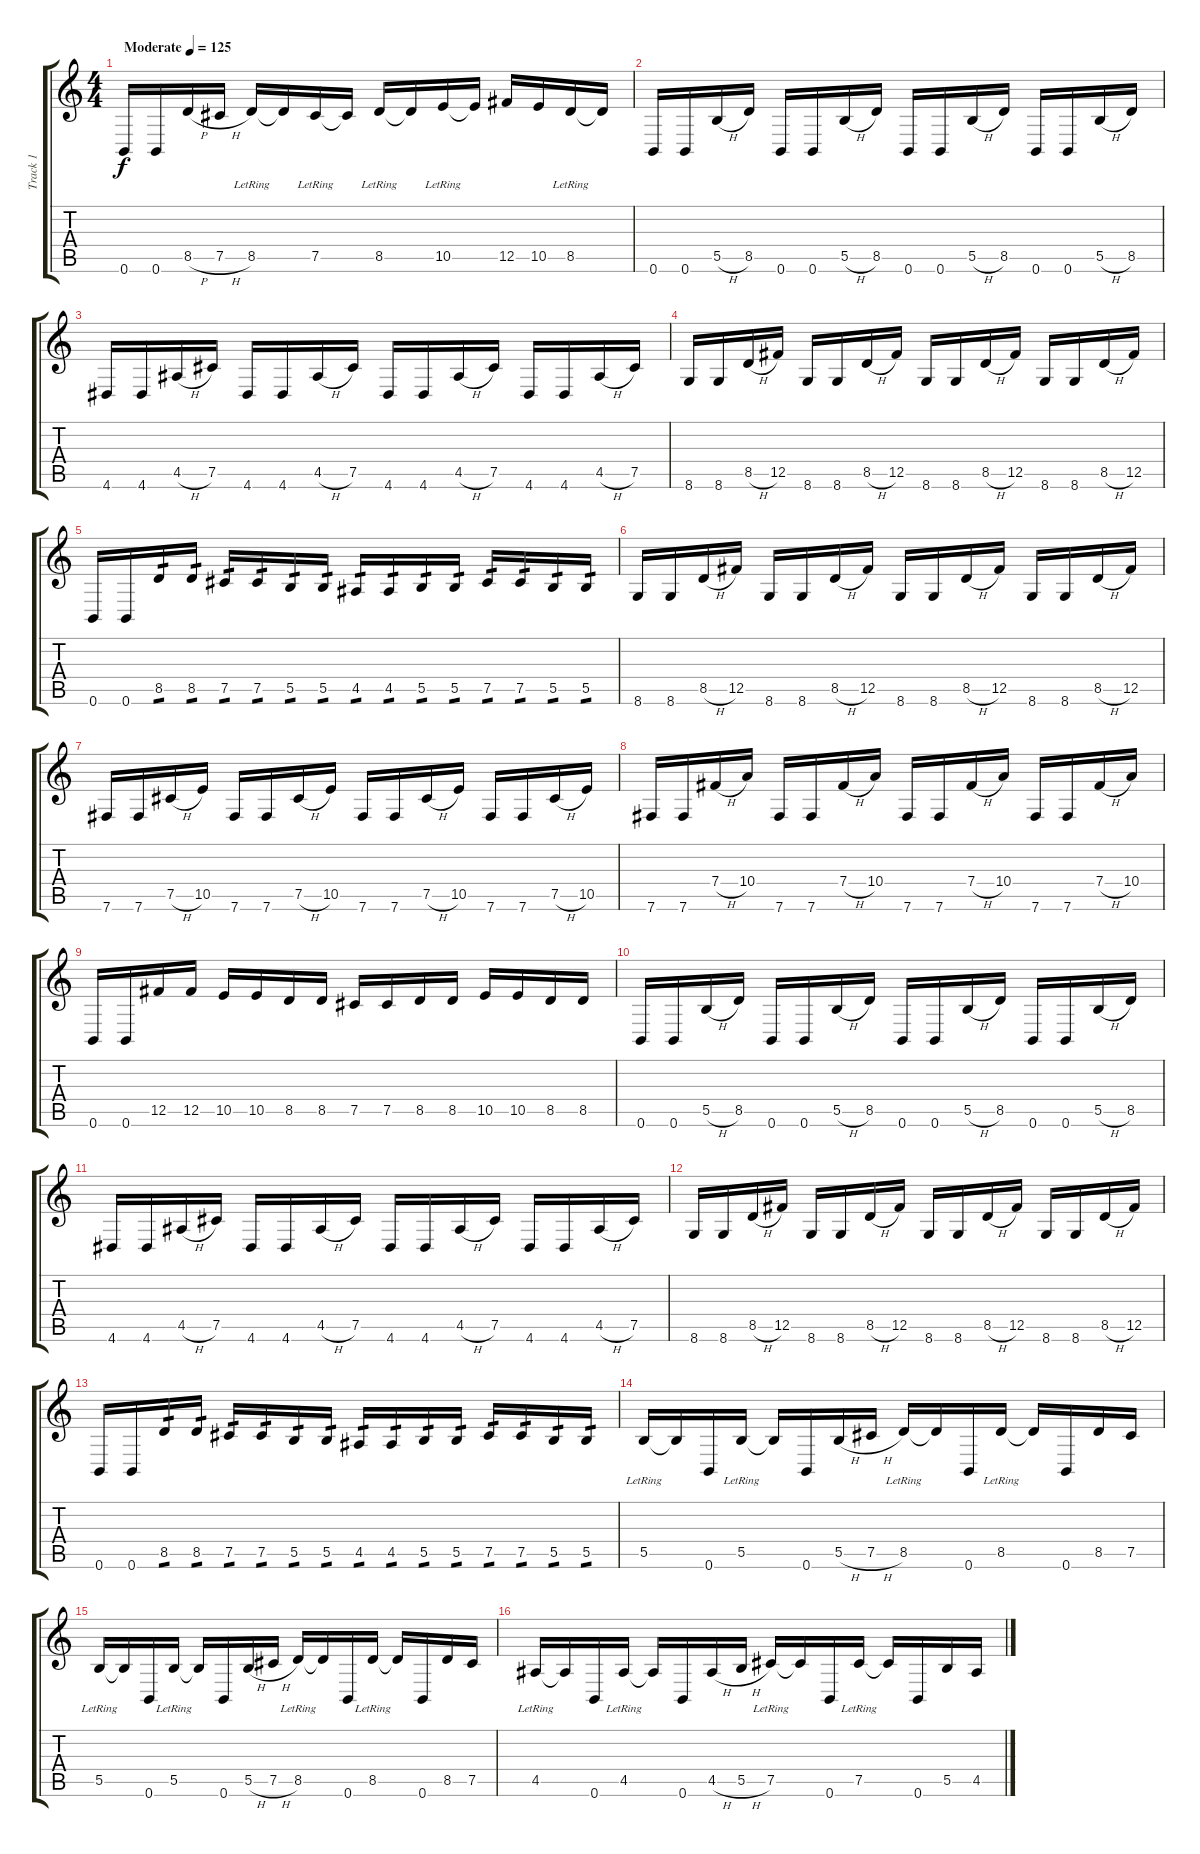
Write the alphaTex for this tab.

\track ("Track 1" "Track 1") {instrument distortionguitar}
\staff {score tabs}
\tuning (Db4 Ab3 E3 B2 Gb2 B1) {hide}
\ts (4 4)
\tempo (125 "Moderate")
\clef g2
\ks c
0.6.16{dy f instrument distortionguitar} 0.6.16 8.5{h}.16 7.5{h}.16 8.5{lr}.16 8.5{t}.16 7.5{lr}.16 7.5{t}.16 8.5{lr}.16 8.5{t}.16 10.5{lr}.16 10.5{t}.16 12.5.16 10.5.16 8.5{lr}.16 8.5{t}.16 |
0.6.16 0.6.16 5.5{h}.16 8.5.16 0.6.16 0.6.16 5.5{h}.16 8.5.16 0.6.16 0.6.16 5.5{h}.16 8.5.16 0.6.16 0.6.16 5.5{h}.16 8.5.16 |
4.6.16 4.6.16 4.5{h}.16 7.5.16 4.6.16 4.6.16 4.5{h}.16 7.5.16 4.6.16 4.6.16 4.5{h}.16 7.5.16 4.6.16 4.6.16 4.5{h}.16 7.5.16 |
8.6.16 8.6.16 8.5{h}.16 12.5.16 8.6.16 8.6.16 8.5{h}.16 12.5.16 8.6.16 8.6.16 8.5{h}.16 12.5.16 8.6.16 8.6.16 8.5{h}.16 12.5.16 |
0.6.16 0.6.16 8.5.16{tp 1} 8.5.16{tp 1} 7.5.16{tp 1} 7.5.16{tp 1} 5.5.16{tp 1} 5.5.16{tp 1} 4.5.16{tp 1} 4.5.16{tp 1} 5.5.16{tp 1} 5.5.16{tp 1} 7.5.16{tp 1} 7.5.16{tp 1} 5.5.16{tp 1} 5.5.16{tp 1} |
8.6.16 8.6.16 8.5{h}.16 12.5.16 8.6.16 8.6.16 8.5{h}.16 12.5.16 8.6.16 8.6.16 8.5{h}.16 12.5.16 8.6.16 8.6.16 8.5{h}.16 12.5.16 |
7.6.16 7.6.16 7.5{h}.16 10.5.16 7.6.16 7.6.16 7.5{h}.16 10.5.16 7.6.16 7.6.16 7.5{h}.16 10.5.16 7.6.16 7.6.16 7.5{h}.16 10.5.16 |
7.6.16 7.6.16 7.4{h}.16 10.4.16 7.6.16 7.6.16 7.4{h}.16 10.4.16 7.6.16 7.6.16 7.4{h}.16 10.4.16 7.6.16 7.6.16 7.4{h}.16 10.4.16 |
0.6.16 0.6.16 12.5.16 12.5.16 10.5.16 10.5.16 8.5.16 8.5.16 7.5.16 7.5.16 8.5.16 8.5.16 10.5.16 10.5.16 8.5.16 8.5.16 |
0.6.16 0.6.16 5.5{h}.16 8.5.16 0.6.16 0.6.16 5.5{h}.16 8.5.16 0.6.16 0.6.16 5.5{h}.16 8.5.16 0.6.16 0.6.16 5.5{h}.16 8.5.16 |
4.6.16 4.6.16 4.5{h}.16 7.5.16 4.6.16 4.6.16 4.5{h}.16 7.5.16 4.6.16 4.6.16 4.5{h}.16 7.5.16 4.6.16 4.6.16 4.5{h}.16 7.5.16 |
8.6.16 8.6.16 8.5{h}.16 12.5.16 8.6.16 8.6.16 8.5{h}.16 12.5.16 8.6.16 8.6.16 8.5{h}.16 12.5.16 8.6.16 8.6.16 8.5{h}.16 12.5.16 |
0.6.16 0.6.16 8.5.16{tp 1} 8.5.16{tp 1} 7.5.16{tp 1} 7.5.16{tp 1} 5.5.16{tp 1} 5.5.16{tp 1} 4.5.16{tp 1} 4.5.16{tp 1} 5.5.16{tp 1} 5.5.16{tp 1} 7.5.16{tp 1} 7.5.16{tp 1} 5.5.16{tp 1} 5.5.16{tp 1} |
5.5{lr}.16 5.5{t}.16 0.6.16 5.5{lr}.16 5.5{t}.16 0.6.16 5.5{h}.16 7.5{h}.16 8.5{lr}.16 8.5{t}.16 0.6.16 8.5{lr}.16 8.5{t}.16 0.6.16 8.5.16 7.5.16 |
5.5{lr}.16 5.5{t}.16 0.6.16 5.5{lr}.16 5.5{t}.16 0.6.16 5.5{h}.16 7.5{h}.16 8.5{lr}.16 8.5{t}.16 0.6.16 8.5{lr}.16 8.5{t}.16 0.6.16 8.5.16 7.5.16 |
4.5{lr}.16 4.5{t}.16 0.6.16 4.5{lr}.16 4.5{t}.16 0.6.16 4.5{h}.16 5.5{h}.16 7.5{lr}.16 7.5{t}.16 0.6.16 7.5{lr}.16 7.5{t}.16 0.6.16 5.5.16 4.5.16
